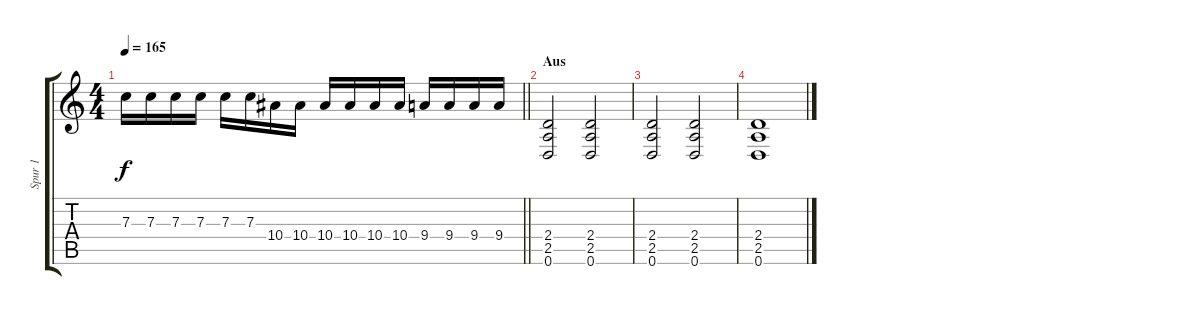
\track ("Spur 1" "Spur 1") {instrument distortionguitar}
\staff {score tabs}
\tuning (D4 A3 F3 C3 G2 D2) {hide}
\ts (4 4)
\tempo 165
\clef g2
\barLineRight lightlight
\ks c
7.3.16{dy f} 7.3.16 7.3.16 7.3.16 7.3.16 7.3.16 10.4.16 10.4.16 10.4.16 10.4.16 10.4.16 10.4.16 9.4.16 9.4.16 9.4.16 9.4.16 |
\section ("" "Aus")
(2.4 2.5 0.6).2 (2.4 2.5 0.6).2 |
(2.4 2.5 0.6).2 (2.4 2.5 0.6).2 |
(2.4 2.5 0.6).1
